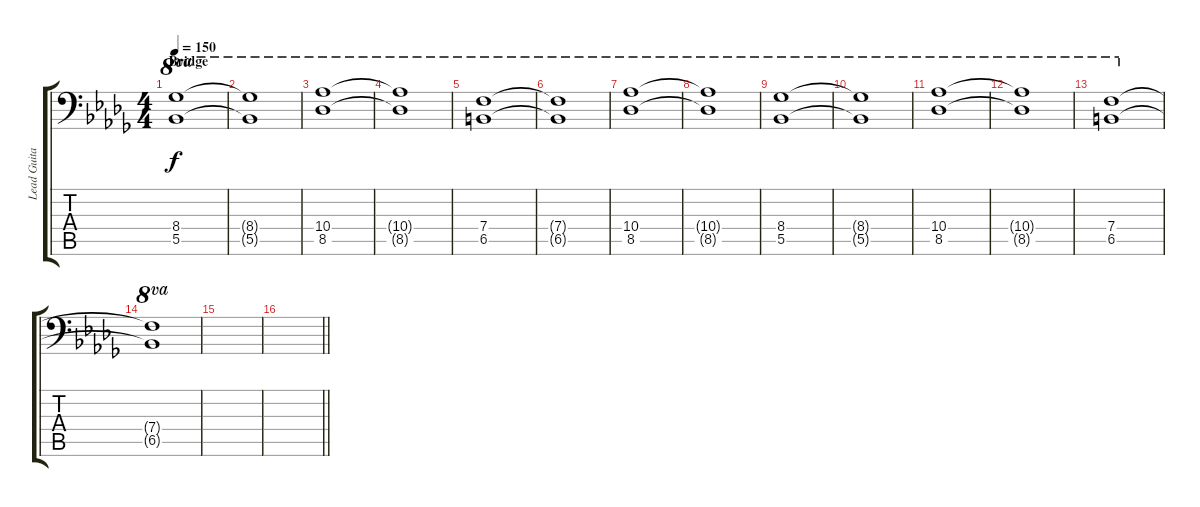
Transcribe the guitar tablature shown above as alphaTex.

\track ("Lead Guitar 2" "Lead Guita") {instrument overdrivenguitar}
\staff {score tabs}
\tuning (C4 G3 Eb3 Bb2 F2 Bb1) {hide}
\ts (4 4)
\section ("" "Bridge")
\tempo 150
\clef f4
\ks bbminor
(8.4 5.5).1{ot 8va dy f volume 12 balance 0} |
(8.4{t} 5.5{t}).1{ot 8va} |
(10.4 8.5).1{ot 8va} |
(10.4{t} 8.5{t}).1{ot 8va} |
(7.4 6.5).1{ot 8va} |
(7.4{t} 6.5{t}).1{ot 8va} |
(10.4 8.5).1{ot 8va} |
(10.4{t} 8.5{t}).1{ot 8va} |
(8.4 5.5).1{ot 8va} |
(8.4{t} 5.5{t}).1{ot 8va} |
(10.4 8.5).1{ot 8va} |
(10.4{t} 8.5{t}).1{ot 8va} |
(7.4 6.5).1{ot 8va} |
(7.4{t} 6.5{t}).1{ot 8va} |
|
\barLineRight lightlight
